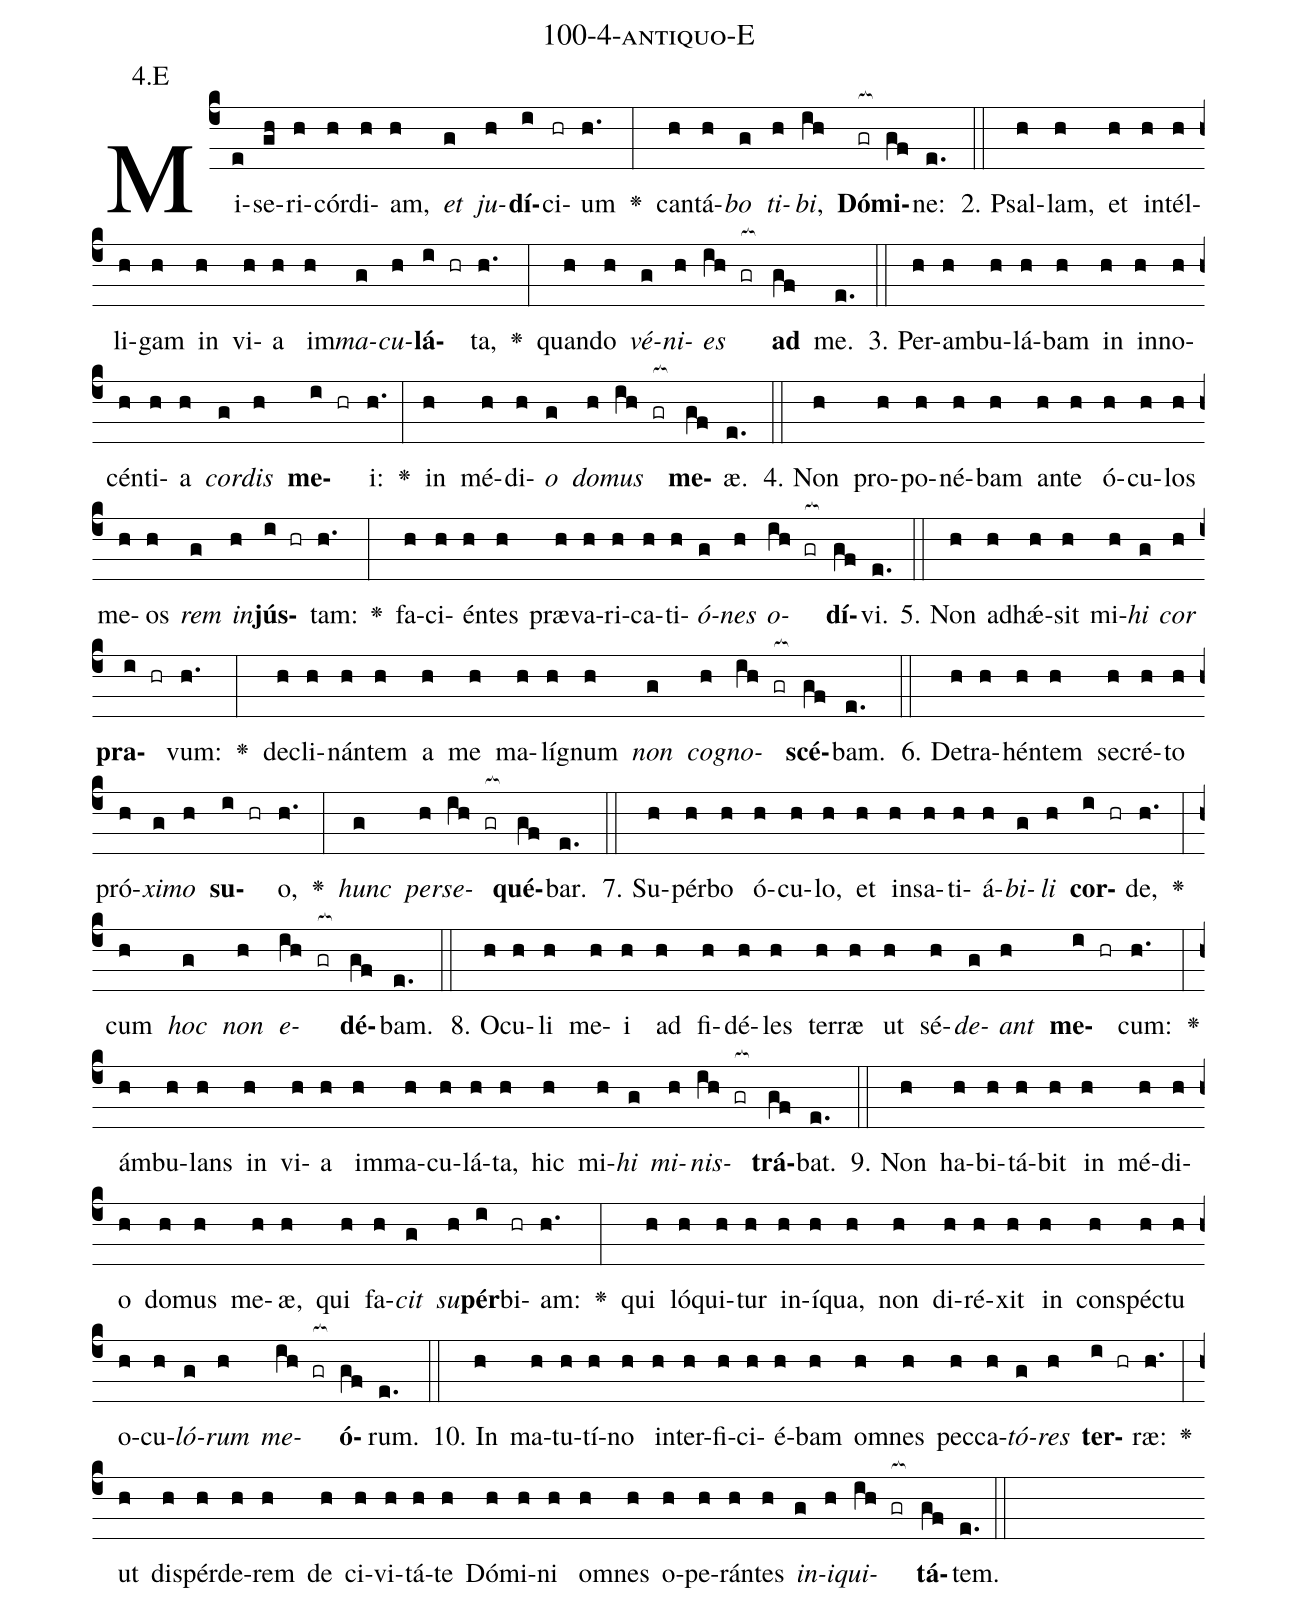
name: 100-4-antiquo-E;
annotation: 4.E;
%%
(c4)Mi(e)se(gh)ri(h)cór(h)di(h)am,(h) <i>et</i>(g) <i>ju</i>(h)<b>dí</b>(i)ci(hr)um(h.) <v>\greheightstar</v>(:) can(h)tá(h)<i>bo</i>(g) <i>ti</i>(h)<i>bi</i>,(ih) <b>Dó</b>(gr[ocb:1{])<b>mi</b>(gf[ocb:0}])ne:(e.) (::)
2. Psal(h)lam,(h) et(h) in(h)tél(h)li(h)gam(h) in(h) vi(h)a(h) im(h)<i>ma</i>(g)<i>cu</i>(h)<b>lá</b>(i hr)ta,(h.) <v>\greheightstar</v>(:) quan(h)do(h) <i>vé</i>(g)<i>ni</i>(h)<i>es</i>(ih gr[ocb:1{]) <b>ad</b>(gf[ocb:0}]) me.(e.) (::)
3. Per(h)am(h)bu(h)lá(h)bam(h) in(h) in(h)no(h)cén(h)ti(h)a(h) <i>cor</i>(g)<i>dis</i>(h) <b>me</b>(i hr)i:(h.) <v>\greheightstar</v>(:) in(h) mé(h)di(h)<i>o</i>(g) <i>do</i>(h)<i>mus</i>(ih gr[ocb:1{]) <b>me</b>(gf[ocb:0}])æ.(e.) (::)
4. Non(h) pro(h)po(h)né(h)bam(h) an(h)te(h) ó(h)cu(h)los(h) me(h)os(h) <i>rem</i>(g) <i>in</i>(h)<b>jús</b>(i hr)tam:(h.) <v>\greheightstar</v>(:) fa(h)ci(h)én(h)tes(h) præ(h)va(h)ri(h)ca(h)ti(h)<i>ó</i>(g)<i>nes</i>(h) <i>o</i>(ih gr[ocb:1{])<b>dí</b>(gf[ocb:0}])vi.(e.) (::)
5. Non(h) ad(h)hǽ(h)sit(h) mi(h)<i>hi</i>(g) <i>cor</i>(h) <b>pra</b>(i hr)vum:(h.) <v>\greheightstar</v>(:) de(h)cli(h)nán(h)tem(h) a(h) me(h) ma(h)lí(h)gnum(h) <i>non</i>(g) <i>co</i>(h)<i>gno</i>(ih gr[ocb:1{])<b>scé</b>(gf[ocb:0}])bam.(e.) (::)
6. De(h)tra(h)hén(h)tem(h) se(h)cré(h)to(h) pró(h)<i>xi</i>(g)<i>mo</i>(h) <b>su</b>(i hr)o,(h.) <v>\greheightstar</v>(:) <i>hunc</i>(g) <i>per</i>(h)<i>se</i>(ih gr[ocb:1{])<b>qué</b>(gf[ocb:0}])bar.(e.) (::)
7. Su(h)pér(h)bo(h) ó(h)cu(h)lo,(h) et(h) in(h)sa(h)ti(h)á(h)<i>bi</i>(g)<i>li</i>(h) <b>cor</b>(i hr)de,(h.) <v>\greheightstar</v>(:) cum(h) <i>hoc</i>(g) <i>non</i>(h) <i>e</i>(ih gr[ocb:1{])<b>dé</b>(gf[ocb:0}])bam.(e.) (::)
8. O(h)cu(h)li(h) me(h)i(h) ad(h) fi(h)dé(h)les(h) ter(h)ræ(h) ut(h) sé(h)<i>de</i>(g)<i>ant</i>(h) <b>me</b>(i hr)cum:(h.) <v>\greheightstar</v>(:) ám(h)bu(h)lans(h) in(h) vi(h)a(h) im(h)ma(h)cu(h)lá(h)ta,(h) hic(h) mi(h)<i>hi</i>(g) <i>mi</i>(h)<i>nis</i>(ih gr[ocb:1{])<b>trá</b>(gf[ocb:0}])bat.(e.) (::)
9. Non(h) ha(h)bi(h)tá(h)bit(h) in(h) mé(h)di(h)o(h) do(h)mus(h) me(h)æ,(h) qui(h) fa(h)<i>cit</i>(g) <i>su</i>(h)<b>pér</b>(i)bi(hr)am:(h.) <v>\greheightstar</v>(:) qui(h) ló(h)qui(h)tur(h) in(h)í(h)qua,(h) non(h) di(h)ré(h)xit(h) in(h) con(h)spéc(h)tu(h) o(h)cu(h)<i>ló</i>(g)<i>rum</i>(h) <i>me</i>(ih gr[ocb:1{])<b>ó</b>(gf[ocb:0}])rum.(e.) (::)
10. In(h) ma(h)tu(h)tí(h)no(h) in(h)ter(h)fi(h)ci(h)é(h)bam(h) om(h)nes(h) pec(h)ca(h)<i>tó</i>(g)<i>res</i>(h) <b>ter</b>(i hr)ræ:(h.) <v>\greheightstar</v>(:) ut(h) dis(h)pér(h)de(h)rem(h) de(h) ci(h)vi(h)tá(h)te(h) Dó(h)mi(h)ni(h) om(h)nes(h) o(h)pe(h)rán(h)tes(h) <i>in</i>(g)<i>i</i>(h)<i>qui</i>(ih gr[ocb:1{])<b>tá</b>(gf[ocb:0}])tem.(e.) (::)
